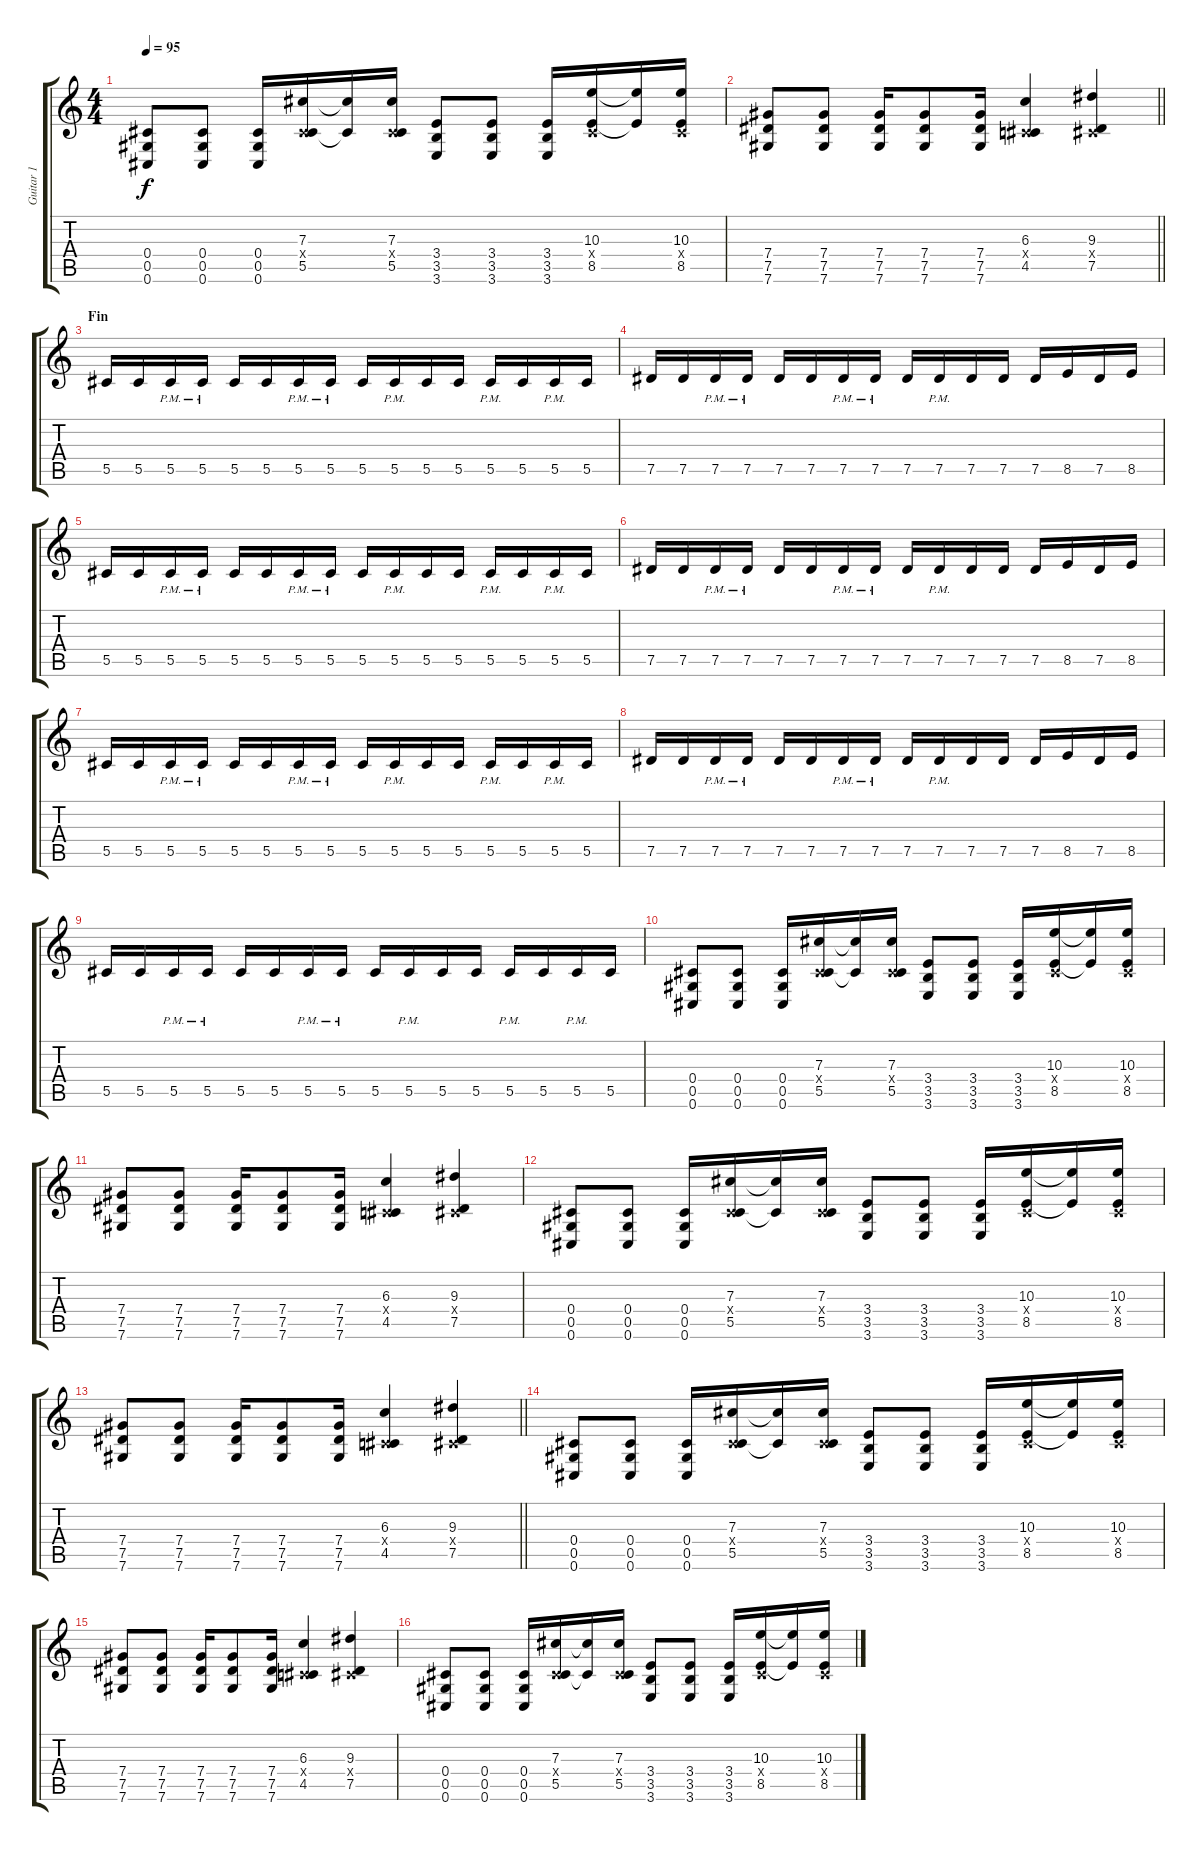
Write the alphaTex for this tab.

\track ("Guitar 1" "Guitar 1") {instrument distortionguitar}
\staff {score tabs}
\tuning (Eb4 Bb3 Gb3 Db3 Ab2 Db2) {hide}
\ts (4 4)
\tempo 95
\clef g2
\ks c
(0.4 0.5 0.6).8{dy f} (0.4 0.5 0.6).8 (0.4 0.5 0.6).16 (7.3 0.4{x} 5.5).16 (7.3{t} 5.5{t}).16 (7.3 0.4{x} 5.5).16 (3.4 3.5 3.6).8 (3.4 3.5 3.6).8 (3.4 3.5 3.6).16 (10.3 0.4{x} 8.5).16 (10.3{t} 8.5{t}).16 (10.3 0.4{x} 8.5).16 |
\barLineRight lightlight
(7.4 7.5 7.6).8 (7.4 7.5 7.6).8 (7.4 7.5 7.6).16 (7.4 7.5 7.6).8 (7.4 7.5 7.6).16 (6.3 0.4{x} 4.5).4 (9.3 0.4{x} 7.5).4 |
\section ("" "Fin")
5.5.16 5.5.16 5.5{pm}.16 5.5{pm}.16 5.5.16 5.5.16 5.5{pm}.16 5.5{pm}.16 5.5.16 5.5{pm}.16 5.5.16 5.5.16 5.5{pm}.16 5.5.16 5.5{pm}.16 5.5.16 |
7.5.16 7.5.16 7.5{pm}.16 7.5{pm}.16 7.5.16 7.5.16 7.5{pm}.16 7.5{pm}.16 7.5.16 7.5{pm}.16 7.5.16 7.5.16 7.5.16 8.5.16 7.5.16 8.5.16 |
5.5.16 5.5.16 5.5{pm}.16 5.5{pm}.16 5.5.16 5.5.16 5.5{pm}.16 5.5{pm}.16 5.5.16 5.5{pm}.16 5.5.16 5.5.16 5.5{pm}.16 5.5.16 5.5{pm}.16 5.5.16 |
7.5.16 7.5.16 7.5{pm}.16 7.5{pm}.16 7.5.16 7.5.16 7.5{pm}.16 7.5{pm}.16 7.5.16 7.5{pm}.16 7.5.16 7.5.16 7.5.16 8.5.16 7.5.16 8.5.16 |
5.5.16 5.5.16 5.5{pm}.16 5.5{pm}.16 5.5.16 5.5.16 5.5{pm}.16 5.5{pm}.16 5.5.16 5.5{pm}.16 5.5.16 5.5.16 5.5{pm}.16 5.5.16 5.5{pm}.16 5.5.16 |
7.5.16 7.5.16 7.5{pm}.16 7.5{pm}.16 7.5.16 7.5.16 7.5{pm}.16 7.5{pm}.16 7.5.16 7.5{pm}.16 7.5.16 7.5.16 7.5.16 8.5.16 7.5.16 8.5.16 |
5.5.16 5.5.16 5.5{pm}.16 5.5{pm}.16 5.5.16 5.5.16 5.5{pm}.16 5.5{pm}.16 5.5.16 5.5{pm}.16 5.5.16 5.5.16 5.5{pm}.16 5.5.16 5.5{pm}.16 5.5.16 |
(0.4 0.5 0.6).8 (0.4 0.5 0.6).8 (0.4 0.5 0.6).16 (7.3 0.4{x} 5.5).16 (7.3{t} 5.5{t}).16 (7.3 0.4{x} 5.5).16 (3.4 3.5 3.6).8 (3.4 3.5 3.6).8 (3.4 3.5 3.6).16 (10.3 0.4{x} 8.5).16 (10.3{t} 8.5{t}).16 (10.3 0.4{x} 8.5).16 |
(7.4 7.5 7.6).8 (7.4 7.5 7.6).8 (7.4 7.5 7.6).16 (7.4 7.5 7.6).8 (7.4 7.5 7.6).16 (6.3 0.4{x} 4.5).4 (9.3 0.4{x} 7.5).4 |
(0.4 0.5 0.6).8 (0.4 0.5 0.6).8 (0.4 0.5 0.6).16 (7.3 0.4{x} 5.5).16 (7.3{t} 5.5{t}).16 (7.3 0.4{x} 5.5).16 (3.4 3.5 3.6).8 (3.4 3.5 3.6).8 (3.4 3.5 3.6).16 (10.3 0.4{x} 8.5).16 (10.3{t} 8.5{t}).16 (10.3 0.4{x} 8.5).16 |
\barLineRight lightlight
(7.4 7.5 7.6).8 (7.4 7.5 7.6).8 (7.4 7.5 7.6).16 (7.4 7.5 7.6).8 (7.4 7.5 7.6).16 (6.3 0.4{x} 4.5).4 (9.3 0.4{x} 7.5).4 |
(0.4 0.5 0.6).8 (0.4 0.5 0.6).8 (0.4 0.5 0.6).16 (7.3 0.4{x} 5.5).16 (7.3{t} 5.5{t}).16 (7.3 0.4{x} 5.5).16 (3.4 3.5 3.6).8 (3.4 3.5 3.6).8 (3.4 3.5 3.6).16 (10.3 0.4{x} 8.5).16 (10.3{t} 8.5{t}).16 (10.3 0.4{x} 8.5).16 |
(7.4 7.5 7.6).8 (7.4 7.5 7.6).8 (7.4 7.5 7.6).16 (7.4 7.5 7.6).8 (7.4 7.5 7.6).16 (6.3 0.4{x} 4.5).4 (9.3 0.4{x} 7.5).4 |
(0.4 0.5 0.6).8 (0.4 0.5 0.6).8 (0.4 0.5 0.6).16 (7.3 0.4{x} 5.5).16 (7.3{t} 5.5{t}).16 (7.3 0.4{x} 5.5).16 (3.4 3.5 3.6).8 (3.4 3.5 3.6).8 (3.4 3.5 3.6).16 (10.3 0.4{x} 8.5).16 (10.3{t} 8.5{t}).16 (10.3 0.4{x} 8.5).16
